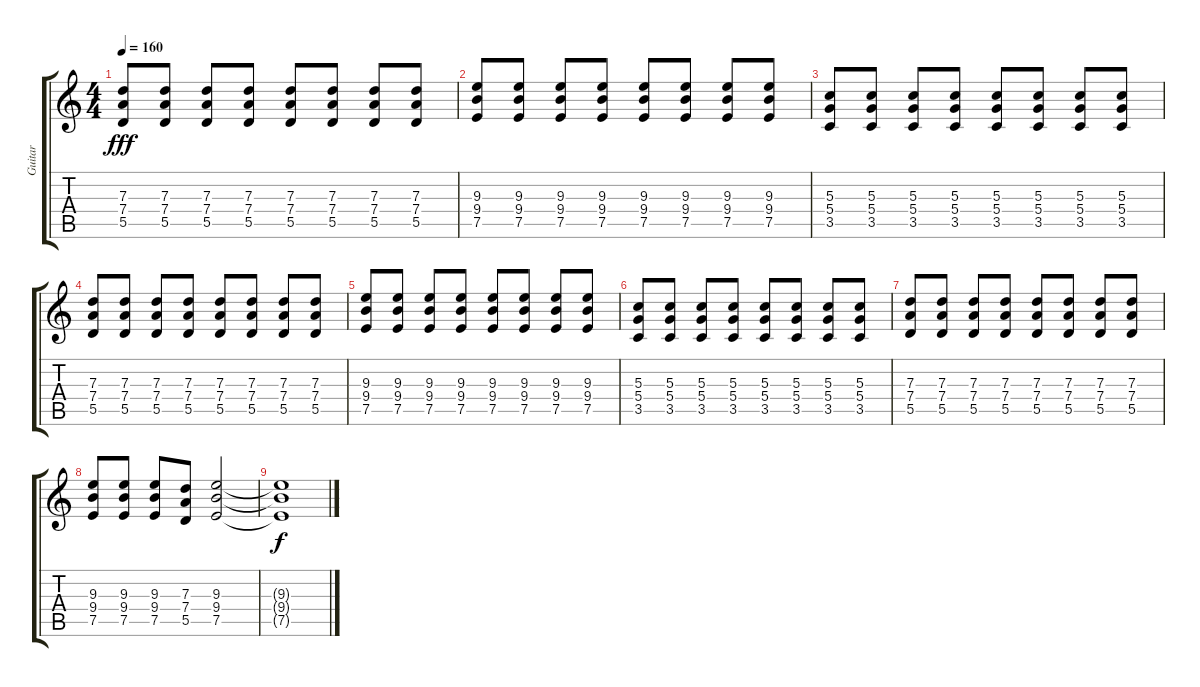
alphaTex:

\track ("Guitar " "Guitar ") {instrument overdrivenguitar}
\staff {score tabs}
\tuning (E4 B3 G3 D3 A2 E2) {hide}
\ts (4 4)
\tempo 160
\clef g2
\ks c
(7.3 7.4 5.5).8{dy fff} (7.3 7.4 5.5).8 (7.3 7.4 5.5).8 (7.3 7.4 5.5).8 (7.3 7.4 5.5).8 (7.3 7.4 5.5).8 (7.3 7.4 5.5).8 (7.3 7.4 5.5).8 |
(9.3 9.4 7.5).8 (9.3 9.4 7.5).8 (9.3 9.4 7.5).8 (9.3 9.4 7.5).8 (9.3 9.4 7.5).8 (9.3 9.4 7.5).8 (9.3 9.4 7.5).8 (9.3 9.4 7.5).8 |
(5.3 5.4 3.5).8 (5.3 5.4 3.5).8 (5.3 5.4 3.5).8 (5.3 5.4 3.5).8 (5.3 5.4 3.5).8 (5.3 5.4 3.5).8 (5.3 5.4 3.5).8 (5.3 5.4 3.5).8 |
(7.3 7.4 5.5).8 (7.3 7.4 5.5).8 (7.3 7.4 5.5).8 (7.3 7.4 5.5).8 (7.3 7.4 5.5).8 (7.3 7.4 5.5).8 (7.3 7.4 5.5).8 (7.3 7.4 5.5).8 |
(9.3 9.4 7.5).8 (9.3 9.4 7.5).8 (9.3 9.4 7.5).8 (9.3 9.4 7.5).8 (9.3 9.4 7.5).8 (9.3 9.4 7.5).8 (9.3 9.4 7.5).8 (9.3 9.4 7.5).8 |
(5.3 5.4 3.5).8 (5.3 5.4 3.5).8 (5.3 5.4 3.5).8 (5.3 5.4 3.5).8 (5.3 5.4 3.5).8 (5.3 5.4 3.5).8 (5.3 5.4 3.5).8 (5.3 5.4 3.5).8 |
(7.3 7.4 5.5).8 (7.3 7.4 5.5).8 (7.3 7.4 5.5).8 (7.3 7.4 5.5).8 (7.3 7.4 5.5).8 (7.3 7.4 5.5).8 (7.3 7.4 5.5).8 (7.3 7.4 5.5).8 |
(9.3 9.4 7.5).8 (9.3 9.4 7.5).8 (9.3 9.4 7.5).8 (7.3 7.4 5.5).8 (9.3 9.4 7.5).2 |
(9.3{t} 9.4{t} 7.5{t}).1{dy f}
